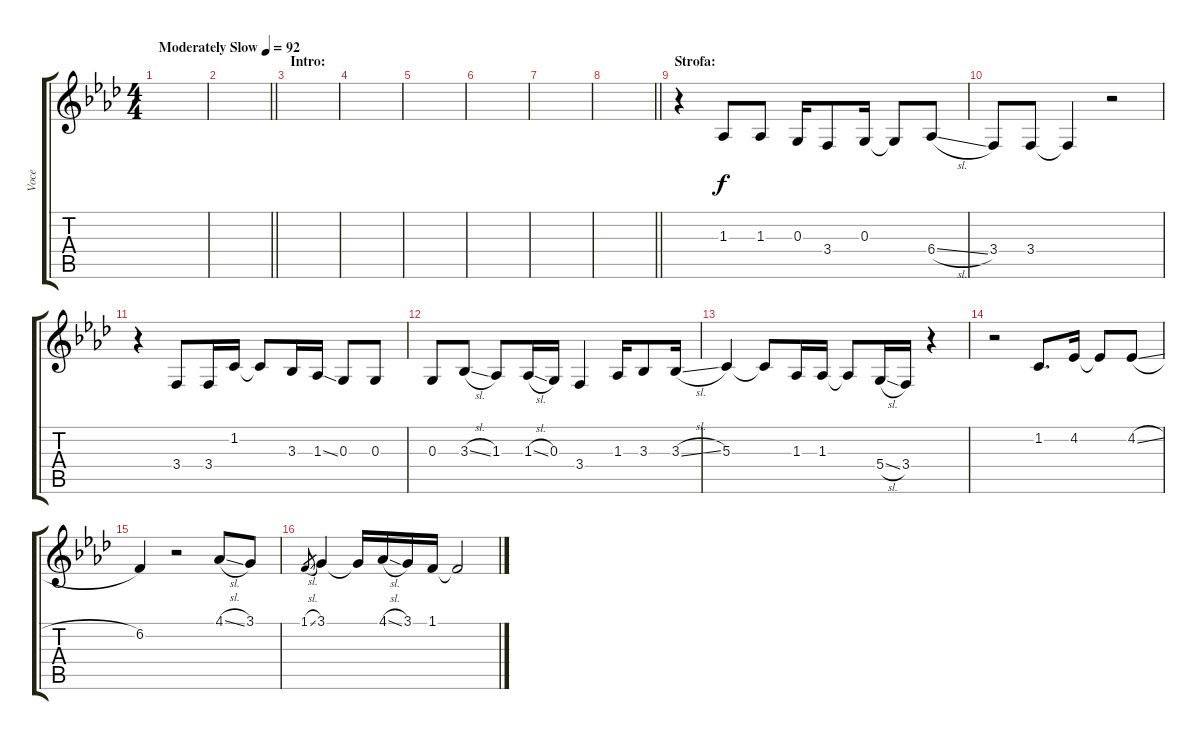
\track ("Voce" "Voce") {instrument clarinet}
\staff {score tabs}
\tuning (E4 B3 G3 D3 A2 E2) {hide}
\ts (4 4)
\tempo (92 "Moderately Slow")
\clef g2
\ks fminor
|
\barLineRight lightlight
|
\section ("" "Intro:")
|
|
|
|
|
\barLineRight lightlight
|
\section ("" "Strofa:")
r.4 1.3.8 1.3.8 0.3.16 3.4.8 0.3.16 0.3{t}.8 6.4{sl}.8 |
3.4.8 3.4.8 3.4{t}.4 r.2 |
r.4 3.4.8 3.4.16 1.2.16 1.2{t}.8 3.3.16 1.3{ss}.16 0.3.8 0.3.8 |
0.3.8 3.3{sl}.8 1.3.8 1.3{sl}.16 0.3.16 3.4.4 1.3.16 3.3.8 3.3{sl}.16 |
5.3.4 5.3{t}.8 1.3.16 1.3.16 1.3{t}.8 5.4{sl}.16 3.4.16 r.4 |
r.2 1.2.8{d} 4.2.16 4.2{t}.8 4.2{sl}.8 |
6.2.4 r.2 4.1{sl}.8 3.1.8 |
1.1{sl}.8{gr} 3.1.4 3.1{t}.16 4.1{sl}.16 3.1.16 1.1.16 1.1{t}.2
